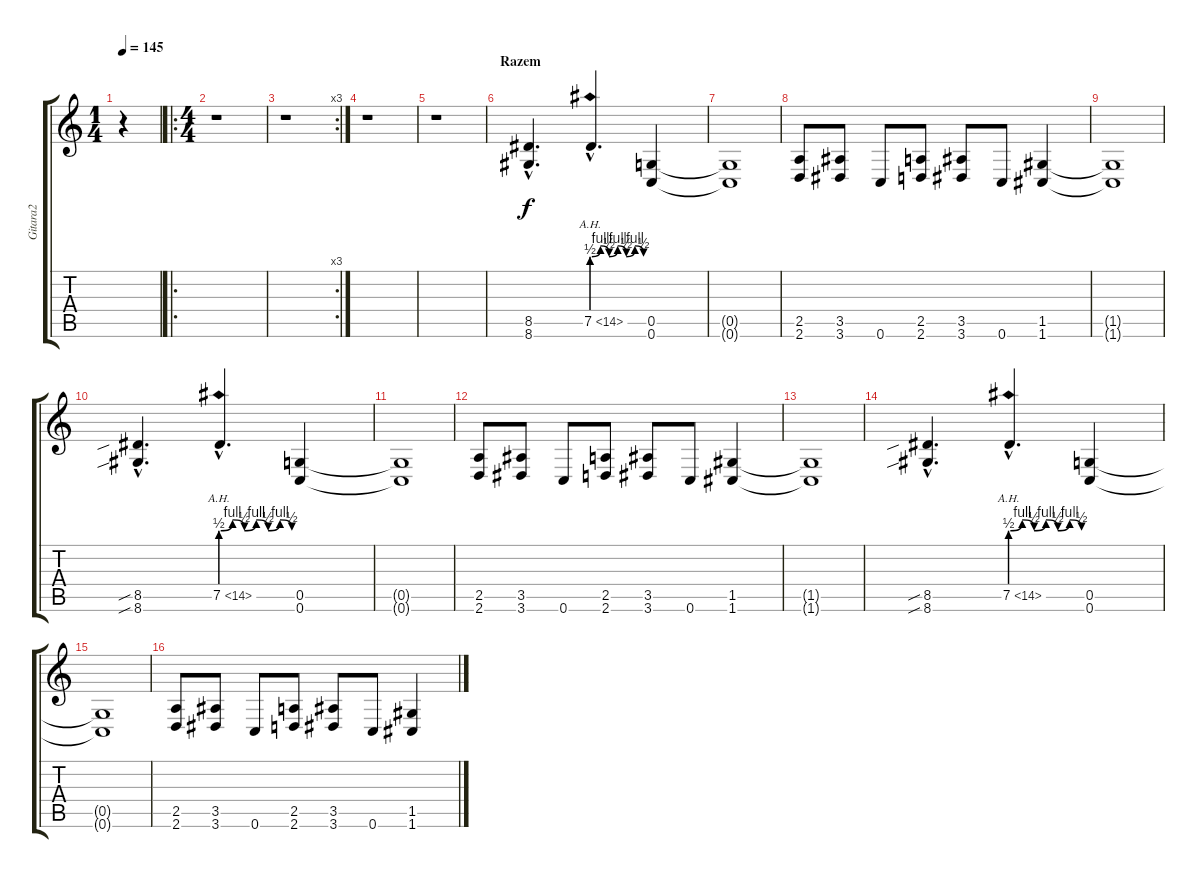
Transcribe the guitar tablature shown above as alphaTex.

\track ("Gitara2" "Gitara2") {instrument distortionguitar}
\staff {score tabs}
\tuning (D4 A3 F3 C3 G2 C2) {hide}
\ts (1 4)
\tempo 145
\clef g2
\ks c
r.4{dy f instrument distortionguitar} |
\ro
\ts (4 4)
r.1 |
\rc 3
r.1 |
r.1 |
r.1 |
\section ("" "Razem")
(8.5{hac} 8.6{hac}).4{d} 7.5{be (custom 0 2 10 4 20 2 30 4 40 2 50 4 60 2) ah 7 hac}.4{d} (0.5 0.6).4 |
(0.5{t} 0.6{t}).1 |
(2.5 2.6).8 (3.5 3.6).8 0.6.8 (2.5 2.6).8 (3.5 3.6).8 0.6.8 (1.5 1.6).4 |
(1.5{t} 1.6{t}).1 |
(8.5{sib hac} 8.6{sib hac}).4{d} 7.5{be (custom 0 2 10 4 20 2 30 4 40 2 50 4 60 2) ah 7 hac}.4{d} (0.5 0.6).4 |
(0.5{t} 0.6{t}).1 |
(2.5 2.6).8 (3.5 3.6).8 0.6.8 (2.5 2.6).8 (3.5 3.6).8 0.6.8 (1.5 1.6).4 |
(1.5{t} 1.6{t}).1 |
(8.5{sib hac} 8.6{sib hac}).4{d} 7.5{be (custom 0 2 10 4 20 2 30 4 40 2 50 4 60 2) ah 7 hac}.4{d} (0.5 0.6).4 |
(0.5{t} 0.6{t}).1 |
(2.5 2.6).8 (3.5 3.6).8 0.6.8 (2.5 2.6).8 (3.5 3.6).8 0.6.8 (1.5 1.6).4
